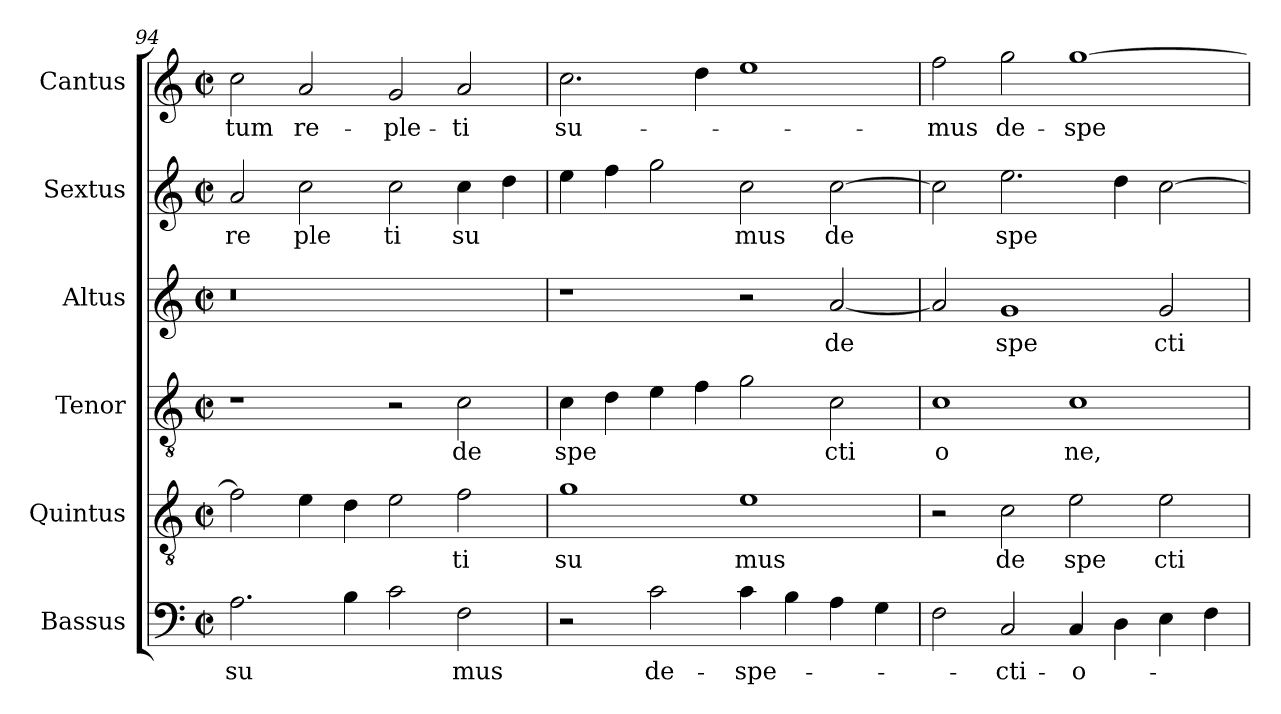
**kern	**text	**kern	**text	**kern	**text	**kern	**text	**kern	**text	**kern	**text
*part6	*part6	*part5	*part5	*part4	*part4	*part3	*part3	*part2	*part2	*part1	*part1
*staff6	*staff6	*staff5	*staff5	*staff4	*staff4	*staff3	*staff3	*staff2	*staff2	*staff1	*staff1
*I"Bassus	*	*I"Quintus	*	*I"Tenor	*	*I"Altus	*	*I"Sextus	*	*I"Cantus	*
*clefF4	*	*clefGv2	*	*clefGv2	*	*clefG2	*	*clefG2	*	*clefG2	*
*M2/2	*	*M2/2	*	*M2/2	*	*M2/2	*	*M2/2	*	*M2/2	*
*met(c|)	*	*met(c|)	*	*met(c|)	*	*met(c|)	*	*met(c|)	*	*met(c|)	*
=94	=94	=94	=94	=94	=94	=94	=94	=94	=94	=94	=94
!	!LO:LY:b:cj	!	!	!	!	!	!	!	!LO:LY:b:cj	!	!LO:LY:b:cj
2.A\	su	2f\]	.	1r	.	0r	.	2a/	re	2cc\	-tum
!	!	!	!	!	!	!	!	!	!LO:LY:b:cj	!	!LO:LY:b:cj
.	.	4e\	.	.	.	.	.	2cc\	ple	2a/	re-
4B\	.	4d\	.	.	.	.	.	.	.	.	.
!	!	!	!	!	!	!	!	!	!LO:LY:b:cj	!	!LO:LY:b:cj
2c\	.	2e\	.	2r	.	.	.	2cc\	ti	2g/	-ple-
!	!LO:LY:b:cj	!	!LO:LY:b:cj	!	!LO:LY:b:cj	!	!	!	!LO:LY:b:cj	!	!LO:LY:b:cj
2F\	mus	2f\	-ti	2c\	de	.	.	4cc\	su	2a/	-ti
.	.	.	.	.	.	.	.	4dd\	.	.	.
!!LO:LB:g=z
=95	=95	=95	=95	=95	=95	=95	=95	=95	=95	=95	=95
!	!	!	!LO:LY:b:cj	!	!LO:LY:b	!	!	!	!	!	!LO:LY:b:cj
2r	.	1g	su	4c\	spe	1r	.	4ee\	.	2.cc\	su-
.	.	.	.	4d\	.	.	.	4ff\	.	.	.
!	!LO:LY:b:cj	!	!	!	!	!	!	!	!	!	!
2c\	de-	.	.	4e\	.	.	.	2gg\	.	.	.
.	.	.	.	4f\	.	.	.	.	.	4dd\	.
!	!LO:LY:b	!	!LO:LY:b:cj	!	!	!	!	!	!LO:LY:b:cj	!	!
4c\	-spe-	1e	mus	2g\	.	2r	.	2cc\	mus	1ee	.
4B\	.	.	.	.	.	.	.	.	.	.	.
!	!	!	!	!	!LO:LY:b:cj	!	!LO:LY:b:cj	!	!LO:LY:b:cj	!	!
4A\	.	.	.	2c\	cti	[<2a/	de	[>2cc\	de	.	.
4G\	.	.	.	.	.	.	.	.	.	.	.
=96	=96	=96	=96	=96	=96	=96	=96	=96	=96	=96	=96
!	!	!	!	!	!LO:LY:b:cj	!	!	!	!	!	!LO:LY:b:cj
2F\	.	2r	.	1c	o	2a/]	.	2cc\]	.	2ff\	-mus
!	!LO:LY:b:cj	!	!LO:LY:b:cj	!	!	!	!LO:LY:b:cj	!	!LO:LY:b	!	!LO:LY:b:cj
2C/	-cti-	2c\	de	.	.	1g	spe	2.ee\	spe	2gg\	de-
!	!LO:LY:b:cj	!	!LO:LY:b:cj	!	!LO:LY:b:cj	!	!	!	!	!	!LO:LY:b:cj
4C/	-o-	2e\	spe	1c	ne,	.	.	.	.	[>1gg	-spe-
4D\	.	.	.	.	.	.	.	4dd\	.	.	.
!	!	!	!LO:LY:b:cj	!	!	!	!LO:LY:b:cj	!	!	!	!
4E\	.	2e\	cti	.	.	2g/	cti	[>2cc\	.	.	.
4F\	.	.	.	.	.	.	.	.	.	.	.
=	=	=	=	=	=	=	=	=	=	=	=
*-	*-	*-	*-	*-	*-	*-	*-	*-	*-	*-	*-
